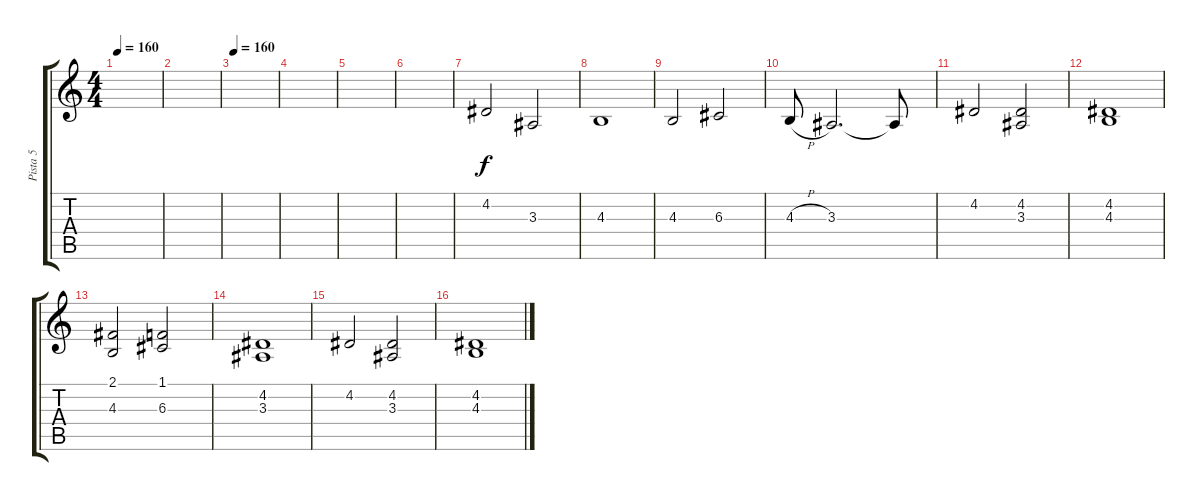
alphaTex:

\track ("Pista 5" "Pista 5") {instrument tenorsax}
\staff {score tabs}
\tuning (E4 B3 G3 D3 A2 E2) {hide}
\ts (4 4)
\tempo 160
\clef g2
\ks c
|
|
\tempo 160
|
|
|
|
4.2.2{instrument voiceoohs} 3.3.2 |
4.3.1 |
4.3.2 6.3.2 |
4.3{h}.8 3.3.2{d} 3.3{t}.8 |
4.2.2 (4.2 3.3).2 |
(4.2 4.3).1 |
(2.1 4.3).2 (1.1 6.3).2 |
(4.2 3.3).1 |
4.2.2 (4.2 3.3).2 |
(4.2 4.3).1
